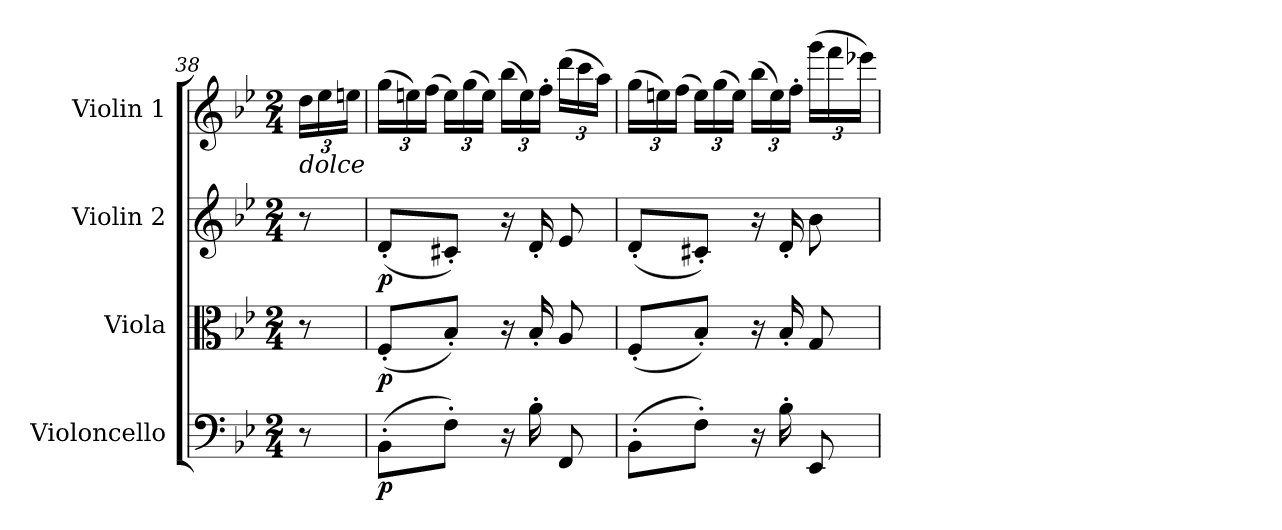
**kern	**dynam	**kern	**dynam	**kern	**dynam	**kern
*part4	*part4	*part3	*part3	*part2	*part2	*part1
*staff4	*staff4	*staff3	*staff3	*staff2	*staff2	*staff1
*I"Violoncello	*	*I"Viola	*	*I"Violin 2	*	*I"Violin 1
*I'Vc	*	*I'Vla	*	*I'Vln	*	*I'Vln
*clefF4	*	*clefC3	*	*clefG2	*	*clefG2
*k[b-e-]	*	*k[b-e-]	*	*k[b-e-]	*	*k[b-e-]
*M2/4	*	*M2/4	*	*M2/4	*	*M2/4
*	*	*	*	*	*	*Xbrackettup
=38X6	=38X6	=38X6	=38X6	=38X6	=38X6	=38X6
!	!	!	!	!	!	!LO:TX:b:i:t=dolce
8r	.	8r	.	8r	.	24dd\LL
.	.	.	.	.	.	24ee-\
.	.	.	.	.	.	24een\JJ
=39	=39	=39	=39	=39	=39	=39
!	!LO:DY:b	!	!LO:DY:b	!	!LO:DY:b	!
(8BB-'\L	p	(8F'/L	p	(8d'/L	p	(24gg\LL
.	.	.	.	.	.	24een\)
.	.	.	.	.	.	(24ff\JJ
8F'\J)	.	8B-'/J)	.	8c#X'/J)	.	24ee\LL)
.	.	.	.	.	.	(24gg\
.	.	.	.	.	.	24ee\JJ)
16r	.	16r	.	16r	.	(24bb-\LL
.	.	.	.	.	.	24ee\)
16B-'\	.	16B-'/	.	16d'/	.	.
.	.	.	.	.	.	24ff'\JJ
8FF/	.	8A/	.	8e-/	.	(24ddd\LL
.	.	.	.	.	.	24ccc\
.	.	.	.	.	.	24aa\JJ)
=40	=40	=40	=40	=40	=40	=40
(8BB-'\L	.	(8F'/L	.	(8d'/L	.	(24gg\LL
.	.	.	.	.	.	24een\)
.	.	.	.	.	.	(24ff\JJ
8F'\J)	.	8B-'/J)	.	8c#X'/J)	.	24ee\LL)
.	.	.	.	.	.	(24gg\
.	.	.	.	.	.	24ee\JJ)
16r	.	16r	.	16r	.	(24bb-\LL
.	.	.	.	.	.	24ee\)
16B-'\	.	16B-'/	.	16d'/	.	.
.	.	.	.	.	.	24ff'\JJ
8EE-/	.	8G/	.	8b-\	.	(24ggg\LL
.	.	.	.	.	.	24fff\
.	.	.	.	.	.	24eee-X\JJ)
=	=	=	=	=	=	=
*-	*-	*-	*-	*-	*-	*-
